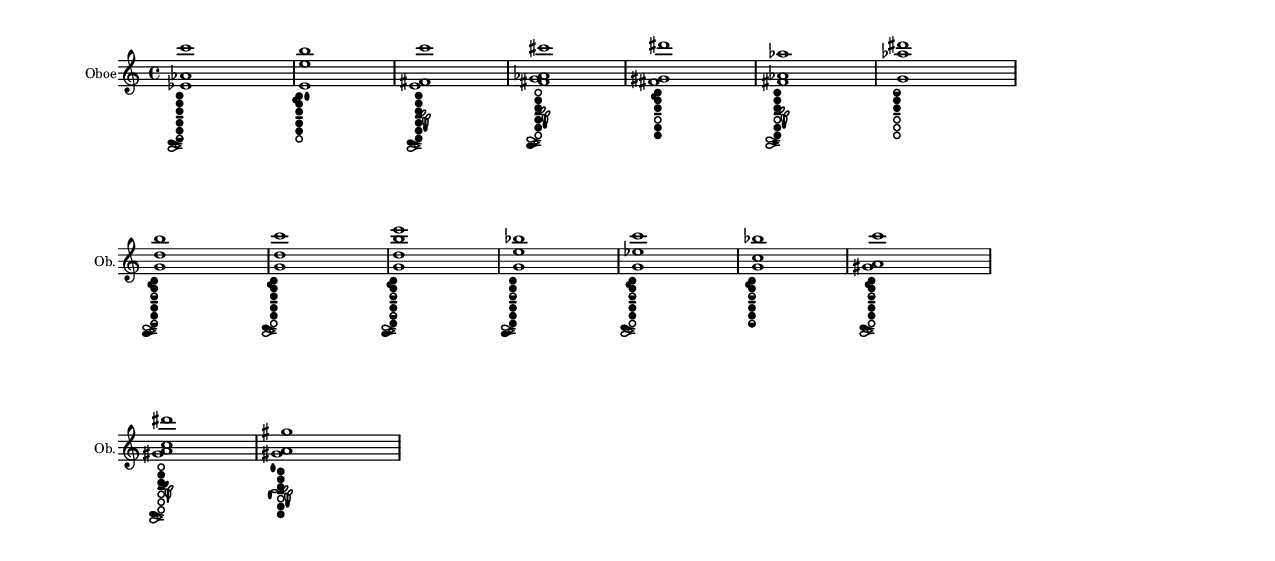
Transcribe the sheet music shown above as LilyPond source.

% 2015-12-29 14:32

\version "2.19.29"
\language "english"

#(set-default-paper-size "letter" 'portrait)
#(set-global-staff-size 12)

\header {}

\layout {
    \accidentalStyle forget
    indent = #0
    ragged-right = ##t
    \context {
        \name TimeSignatureContext
        \type Engraver_group
        \consists Axis_group_engraver
        \consists Time_signature_engraver
        \override TimeSignature #'X-extent = #'(0 . 0)
        \override TimeSignature #'X-offset = #ly:self-alignment-interface::x-aligned-on-self
        \override TimeSignature #'Y-extent = #'(0 . 0)
        \override TimeSignature #'break-align-symbol = ##f
        \override TimeSignature #'break-visibility = #end-of-line-invisible
        \override TimeSignature #'font-size = #1
        \override TimeSignature #'self-alignment-X = #center
        \override VerticalAxisGroup #'default-staff-staff-spacing = #'((basic-distance . 0) (minimum-distance . 10) (padding . 6) (stretchability . 0))
    }
    \context {
        \Score
        \remove Bar_number_engraver
        \accepts TimeSignatureContext
        \override Beam #'breakable = ##t
        \override SpacingSpanner #'strict-grace-spacing = ##t
        \override SpacingSpanner #'strict-note-spacing = ##t
        \override SpacingSpanner #'uniform-stretching = ##t
        \override TupletBracket #'bracket-visibility = ##t
        \override TupletBracket #'padding = #2
        proportionalNotationDuration = #(ly:make-moment 1 8)
    }
    \context {
        \StaffGroup
    }
    \context {
        \Staff
    }
    \context {
        \RhythmicStaff
    }
}

\paper {
    left-margin = #20
    system-system-spacing = #'((basic-distance . 0) (minimum-distance . 0) (padding . 12) (stretchability . 0))
}

\score {
    \new Staff {
        \set Staff.instrumentName = \markup { Oboe }
        \set Staff.shortInstrumentName = \markup { Ob. }
        <ef' af' c'''>1
            _ \markup {
                \override
                    #'(size . 0.5)
                \override
                    #'(thickness . 0.4)
                \woodwind-diagram
                    #'oboe
                    #'((cc . (one two three four five six1h)) (lh . ()) (rh . (c)))
                }
        <e' e'' b''>1
            _ \markup {
                \override
                    #'(size . 0.5)
                \override
                    #'(thickness . 0.4)
                \woodwind-diagram
                    #'oboe
                    #'((cc . (one two three four five)) (lh . (II b)) (rh . ()))
                }
        <e' fs' c'''>1
            _ \markup {
                \override
                    #'(size . 0.5)
                \override
                    #'(thickness . 0.4)
                \woodwind-diagram
                    #'oboe
                    #'((cc . (one two three four five six)) (lh . (f)) (rh . (c)))
                }
        <fs' g' af' cs'''>1
            _ \markup {
                \override
                    #'(size . 0.5)
                \override
                    #'(thickness . 0.4)
                \woodwind-diagram
                    #'oboe
                    #'((cc . (two three four five)) (lh . (f)) (rh . (ees)))
                }
        <fs' gs' ds'''>1
            _ \markup {
                \override
                    #'(size . 0.5)
                \override
                    #'(thickness . 0.4)
                \woodwind-diagram
                    #'oboe
                    #'((cc . (one two three five six)) (lh . (b)) (rh . ()))
                }
        <fs' af' af''>1
            _ \markup {
                \override
                    #'(size . 0.5)
                \override
                    #'(thickness . 0.4)
                \woodwind-diagram
                    #'oboe
                    #'((cc . (one two three five six)) (lh . (f)) (rh . (cis)))
                }
        <g' af'' ds'''>1
            _ \markup {
                \override
                    #'(size . 0.5)
                \override
                    #'(thickness . 0.4)
                \woodwind-diagram
                    #'oboe
                    #'((cc . (one1h two three)) (lh . ()) (rh . ()))
                }
        <g' d'' b''>1
            _ \markup {
                \override
                    #'(size . 0.5)
                \override
                    #'(thickness . 0.4)
                \woodwind-diagram
                    #'oboe
                    #'((cc . (one two three1h four five six1h)) (lh . (b)) (rh . (ees)))
                }
        <g' d'' c'''>1
            _ \markup {
                \override
                    #'(size . 0.5)
                \override
                    #'(thickness . 0.4)
                \woodwind-diagram
                    #'oboe
                    #'((cc . (one two three four five)) (lh . (b)) (rh . (c)))
                }
        <g' d'' b'' e'''>1
            _ \markup {
                \override
                    #'(size . 0.5)
                \override
                    #'(thickness . 0.4)
                \woodwind-diagram
                    #'oboe
                    #'((cc . (one two three1h four five1h six)) (lh . (b)) (rh . (ees)))
                }
        <g' e'' bf''>1
            _ \markup {
                \override
                    #'(size . 0.5)
                \override
                    #'(thickness . 0.4)
                \woodwind-diagram
                    #'oboe
                    #'((cc . (one two three1h four five six)) (lh . ()) (rh . (ees)))
                }
        <g' ef'' c'''>1
            _ \markup {
                \override
                    #'(size . 0.5)
                \override
                    #'(thickness . 0.4)
                \woodwind-diagram
                    #'oboe
                    #'((cc . (one two three1h four five)) (lh . (b)) (rh . (c)))
                }
        <g' c'' bf''>1
            _ \markup {
                \override
                    #'(size . 0.5)
                \override
                    #'(thickness . 0.4)
                \woodwind-diagram
                    #'oboe
                    #'((cc . (one two three1h four five six1h)) (lh . (b)) (rh . ()))
                }
        <gs' a' c'''>1
            _ \markup {
                \override
                    #'(size . 0.5)
                \override
                    #'(thickness . 0.4)
                \woodwind-diagram
                    #'oboe
                    #'((cc . (one two three1h four five)) (lh . (b)) (rh . (c)))
                }
        <gs' a' c'' ds'''>1
            _ \markup {
                \override
                    #'(size . 0.5)
                \override
                    #'(thickness . 0.4)
                \woodwind-diagram
                    #'oboe
                    #'((cc . (two three)) (lh . (gis)) (rh . (c)))
                }
        <gs' a' gs''>1
            _ \markup {
                \override
                    #'(size . 0.5)
                \override
                    #'(thickness . 0.4)
                \woodwind-diagram
                    #'oboe
                    #'((cc . (one two three five six)) (lh . (I f)) (rh . (gis)))
                }
    }
}